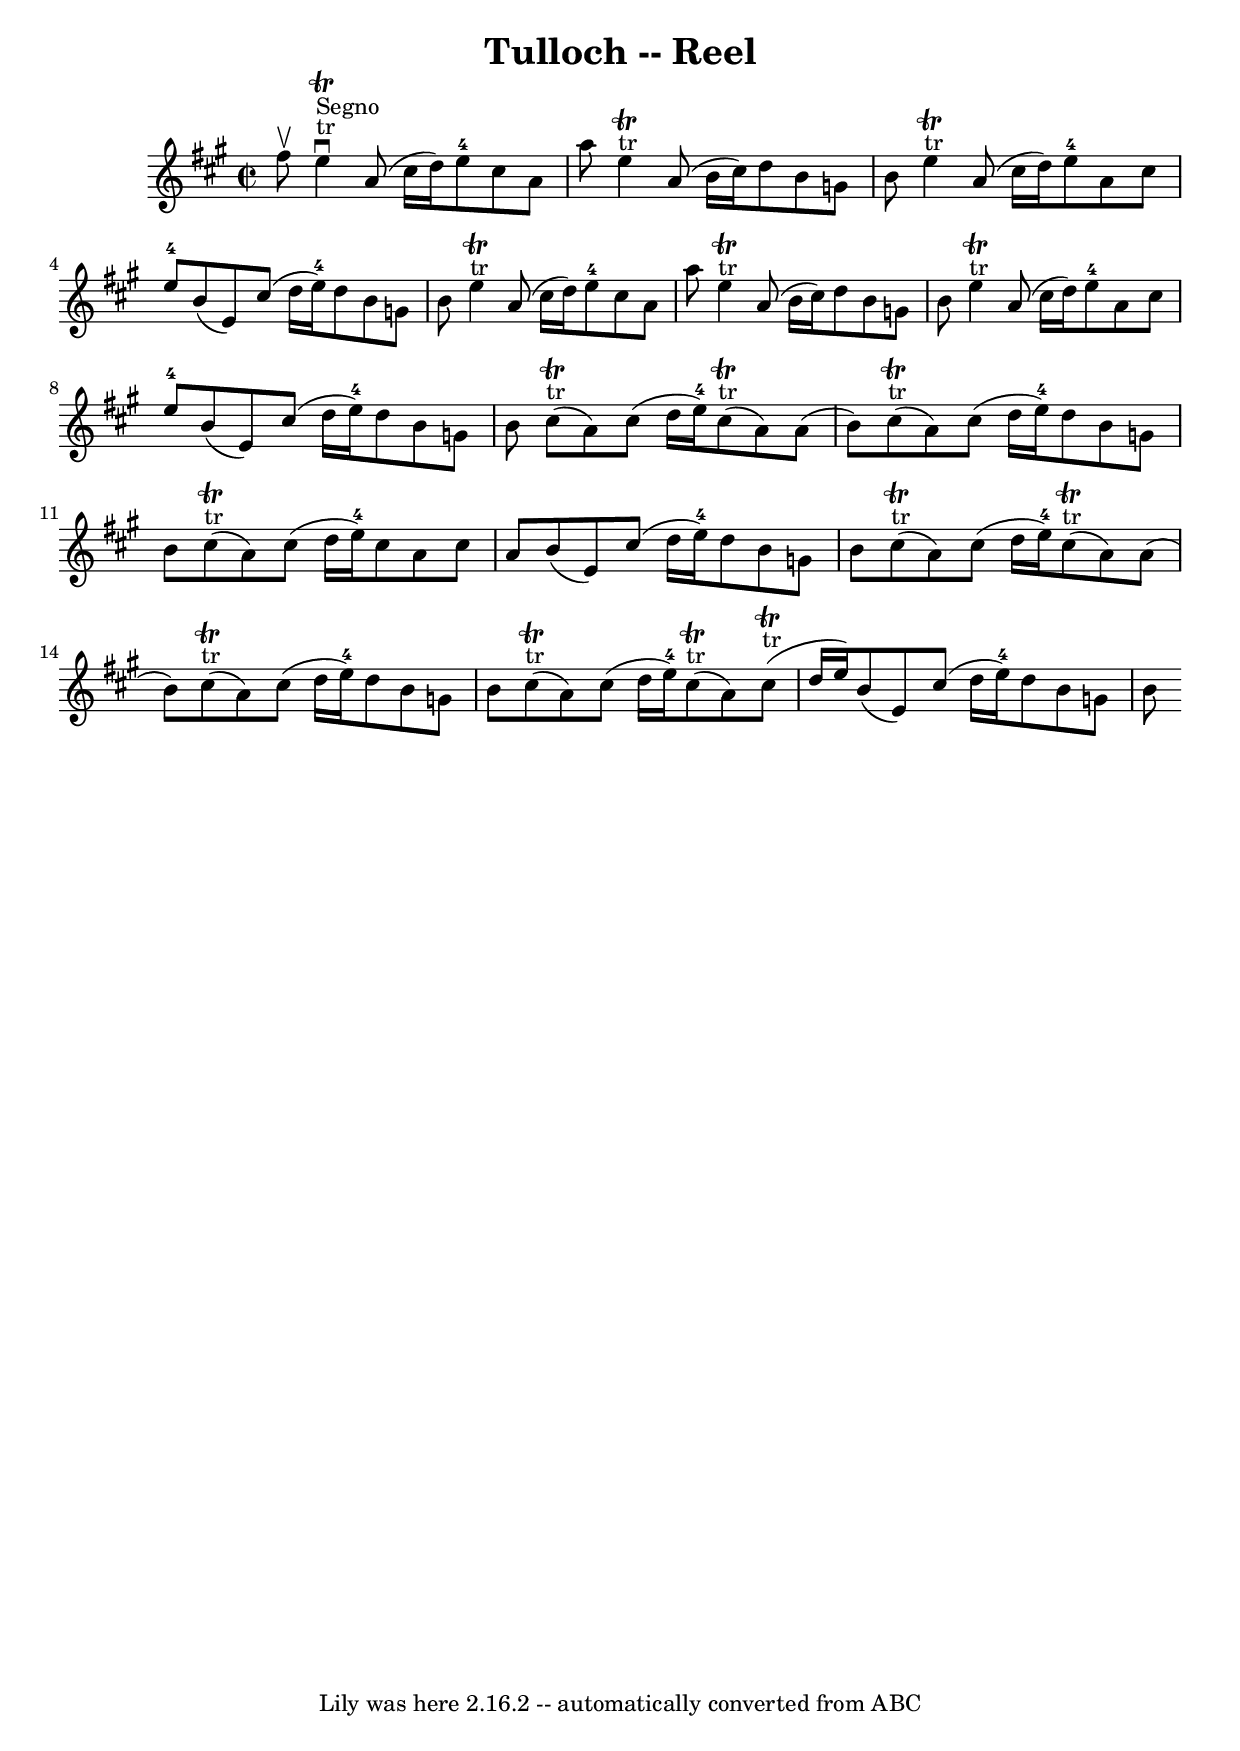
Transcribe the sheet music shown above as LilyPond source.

\version "2.16.2"
\include "Mammoth.ily"
\header {
  %% book = "Ryan's Mammoth Collection"
 crossRefNumber = "1"
 footnotes = "\\\\249\\\\the key is A mixolydian but the book shows 3 sharps and\\\\puts each G as neutral"
  origin = "SCOTCH."
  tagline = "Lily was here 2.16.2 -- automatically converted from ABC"
  title = "Tulloch -- Reel"

}
voicedefault =  {


  \override Staff.TimeSignature #'style = #'C
  \time 2/2 
  \key a \major fs''8^\upbow    |
 e''4^"tr"^"Segno"^\downbow^\trill a'8 (cs''16 d''16) e''8-4 cs''8 a'8 a''8     |
 e''4^"tr"^\trill a'8 (b'16 cs''16) d''8 b'8 g'8 b'8     |
 e''4^"tr"^\trill a'8 (cs''16 d''16) e''8-4 a'8 cs''8 e''8-4     |
 b'8 (e'8) cs''8 (d''16 e''16-4) d''8 b'8 g'8 b'8     |
 e''4^"tr"^\trill a'8 (cs''16 d''16) e''8-4 cs''8 a'8 a''8     |
 e''4^"tr"^\trill a'8 ( b'16 cs''16) d''8 b'8 g'8 b'8     |
 e''4^"tr"^\trill a'8 (cs''16 d''16) e''8-4 a'8 cs''8 e''8-4    |
 b'8 (e'8) cs''8 (d''16 e''16-4) d''8 b'8 g'8 b'8    \bar " |." cs''8^"tr"(^\trill a'8)   
 cs''8 (d''16 e''16-4) cs''8^"tr"(^\trill a'8) a'8 ( b'8)    |
 cs''8^"tr"(^\trill a'8) cs''8 (d''16 e''16-4) d''8 b'8 g'8 b'8     |
 cs''8^"tr"(^\trill a'8) cs''8 (d''16 e''16-4) cs''8 a'8 cs''8 a'8     |
 b'8 (e'8) cs''8 (d''16 e''16-4) d''8 b'8 g'8 b'8     |
 cs''8^"tr"(^\trill a'8)  
 cs''8 (d''16 e''16-4) cs''8^"tr"(^\trill a'8) a'8 ( b'8)    |
 cs''8^"tr"(^\trill a'8) cs''8 (d''16 e''16-4) d''8 b'8 g'8 b'8     |
 cs''8^"tr"(^\trill a'8) cs''8 (d''16 e''16-4) cs''8^"tr"(^\trill a'8) cs''8^"tr"(^\trill d''16 e''16)    |
 b'8 (e'8) cs''8 (d''16 e''16-4) d''8 b'8 g'8 b'8      \bar " |."   

}

\score{
  <<

    \context Staff="default"
    {
      \voicedefault 
      
    }

  >>
  \layout {
    
  }
  \midi {
  }

}
